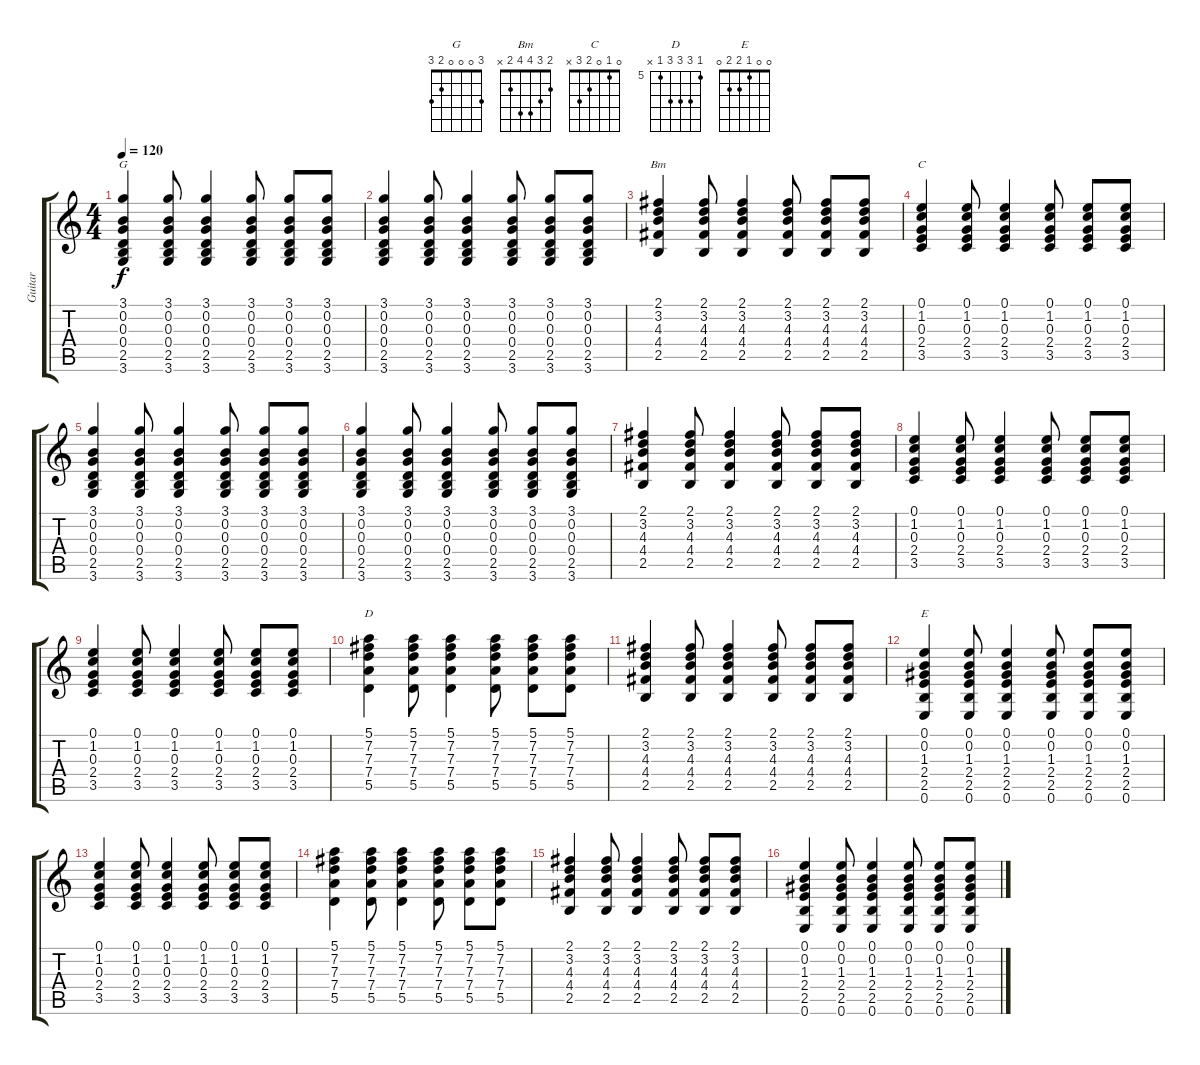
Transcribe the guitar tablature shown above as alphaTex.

\track ("Guitar" "Guitar") {instrument acousticguitarsteel}
\staff {score tabs}
\tuning (E4 B3 G3 D3 A2 E2) {hide}
\chord ("G" 3 0 0 0 2 3)
\chord ("Bm" 2 3 4 4 2 x)
\chord ("C" 0 1 0 2 3 x)
\chord ("D" 5 7 7 7 5 x) {firstfret 5}
\chord ("E" 0 0 1 2 2 0)
\ts (4 4)
\tempo 120
\clef g2
\ks c
(3.1 0.2 0.3 0.4 2.5 3.6).4{ch "G" dy f} (3.1 0.2 0.3 0.4 2.5 3.6).8 (3.1 0.2 0.3 0.4 2.5 3.6).4 (3.1 0.2 0.3 0.4 2.5 3.6).8 (3.1 0.2 0.3 0.4 2.5 3.6).8 (3.1 0.2 0.3 0.4 2.5 3.6).8 |
(3.1 0.2 0.3 0.4 2.5 3.6).4 (3.1 0.2 0.3 0.4 2.5 3.6).8 (3.1 0.2 0.3 0.4 2.5 3.6).4 (3.1 0.2 0.3 0.4 2.5 3.6).8 (3.1 0.2 0.3 0.4 2.5 3.6).8 (3.1 0.2 0.3 0.4 2.5 3.6).8 |
(2.1 3.2 4.3 4.4 2.5).4{ch "Bm"} (2.1 3.2 4.3 4.4 2.5).8 (2.1 3.2 4.3 4.4 2.5).4 (2.1 3.2 4.3 4.4 2.5).8 (2.1 3.2 4.3 4.4 2.5).8 (2.1 3.2 4.3 4.4 2.5).8 |
(0.1 1.2 0.3 2.4 3.5).4{ch "C"} (0.1 1.2 0.3 2.4 3.5).8 (0.1 1.2 0.3 2.4 3.5).4 (0.1 1.2 0.3 2.4 3.5).8 (0.1 1.2 0.3 2.4 3.5).8 (0.1 1.2 0.3 2.4 3.5).8 |
(3.1 0.2 0.3 0.4 2.5 3.6).4 (3.1 0.2 0.3 0.4 2.5 3.6).8 (3.1 0.2 0.3 0.4 2.5 3.6).4 (3.1 0.2 0.3 0.4 2.5 3.6).8 (3.1 0.2 0.3 0.4 2.5 3.6).8 (3.1 0.2 0.3 0.4 2.5 3.6).8 |
(3.1 0.2 0.3 0.4 2.5 3.6).4 (3.1 0.2 0.3 0.4 2.5 3.6).8 (3.1 0.2 0.3 0.4 2.5 3.6).4 (3.1 0.2 0.3 0.4 2.5 3.6).8 (3.1 0.2 0.3 0.4 2.5 3.6).8 (3.1 0.2 0.3 0.4 2.5 3.6).8 |
(2.1 3.2 4.3 4.4 2.5).4 (2.1 3.2 4.3 4.4 2.5).8 (2.1 3.2 4.3 4.4 2.5).4 (2.1 3.2 4.3 4.4 2.5).8 (2.1 3.2 4.3 4.4 2.5).8 (2.1 3.2 4.3 4.4 2.5).8 |
(0.1 1.2 0.3 2.4 3.5).4 (0.1 1.2 0.3 2.4 3.5).8 (0.1 1.2 0.3 2.4 3.5).4 (0.1 1.2 0.3 2.4 3.5).8 (0.1 1.2 0.3 2.4 3.5).8 (0.1 1.2 0.3 2.4 3.5).8 |
(0.1 1.2 0.3 2.4 3.5).4 (0.1 1.2 0.3 2.4 3.5).8 (0.1 1.2 0.3 2.4 3.5).4 (0.1 1.2 0.3 2.4 3.5).8 (0.1 1.2 0.3 2.4 3.5).8 (0.1 1.2 0.3 2.4 3.5).8 |
(5.1 7.2 7.3 7.4 5.5).4{ch "D"} (5.1 7.2 7.3 7.4 5.5).8 (5.1 7.2 7.3 7.4 5.5).4 (5.1 7.2 7.3 7.4 5.5).8 (5.1 7.2 7.3 7.4 5.5).8 (5.1 7.2 7.3 7.4 5.5).8 |
(2.1 3.2 4.3 4.4 2.5).4 (2.1 3.2 4.3 4.4 2.5).8 (2.1 3.2 4.3 4.4 2.5).4 (2.1 3.2 4.3 4.4 2.5).8 (2.1 3.2 4.3 4.4 2.5).8 (2.1 3.2 4.3 4.4 2.5).8 |
(0.1 0.2 1.3 2.4 2.5 0.6).4{ch "E"} (0.1 0.2 1.3 2.4 2.5 0.6).8 (0.1 0.2 1.3 2.4 2.5 0.6).4 (0.1 0.2 1.3 2.4 2.5 0.6).8 (0.1 0.2 1.3 2.4 2.5 0.6).8 (0.1 0.2 1.3 2.4 2.5 0.6).8 |
(0.1 1.2 0.3 2.4 3.5).4 (0.1 1.2 0.3 2.4 3.5).8 (0.1 1.2 0.3 2.4 3.5).4 (0.1 1.2 0.3 2.4 3.5).8 (0.1 1.2 0.3 2.4 3.5).8 (0.1 1.2 0.3 2.4 3.5).8 |
(5.1 7.2 7.3 7.4 5.5).4 (5.1 7.2 7.3 7.4 5.5).8 (5.1 7.2 7.3 7.4 5.5).4 (5.1 7.2 7.3 7.4 5.5).8 (5.1 7.2 7.3 7.4 5.5).8 (5.1 7.2 7.3 7.4 5.5).8 |
(2.1 3.2 4.3 4.4 2.5).4 (2.1 3.2 4.3 4.4 2.5).8 (2.1 3.2 4.3 4.4 2.5).4 (2.1 3.2 4.3 4.4 2.5).8 (2.1 3.2 4.3 4.4 2.5).8 (2.1 3.2 4.3 4.4 2.5).8 |
(0.1 0.2 1.3 2.4 2.5 0.6).4 (0.1 0.2 1.3 2.4 2.5 0.6).8 (0.1 0.2 1.3 2.4 2.5 0.6).4 (0.1 0.2 1.3 2.4 2.5 0.6).8 (0.1 0.2 1.3 2.4 2.5 0.6).8 (0.1 0.2 1.3 2.4 2.5 0.6).8
